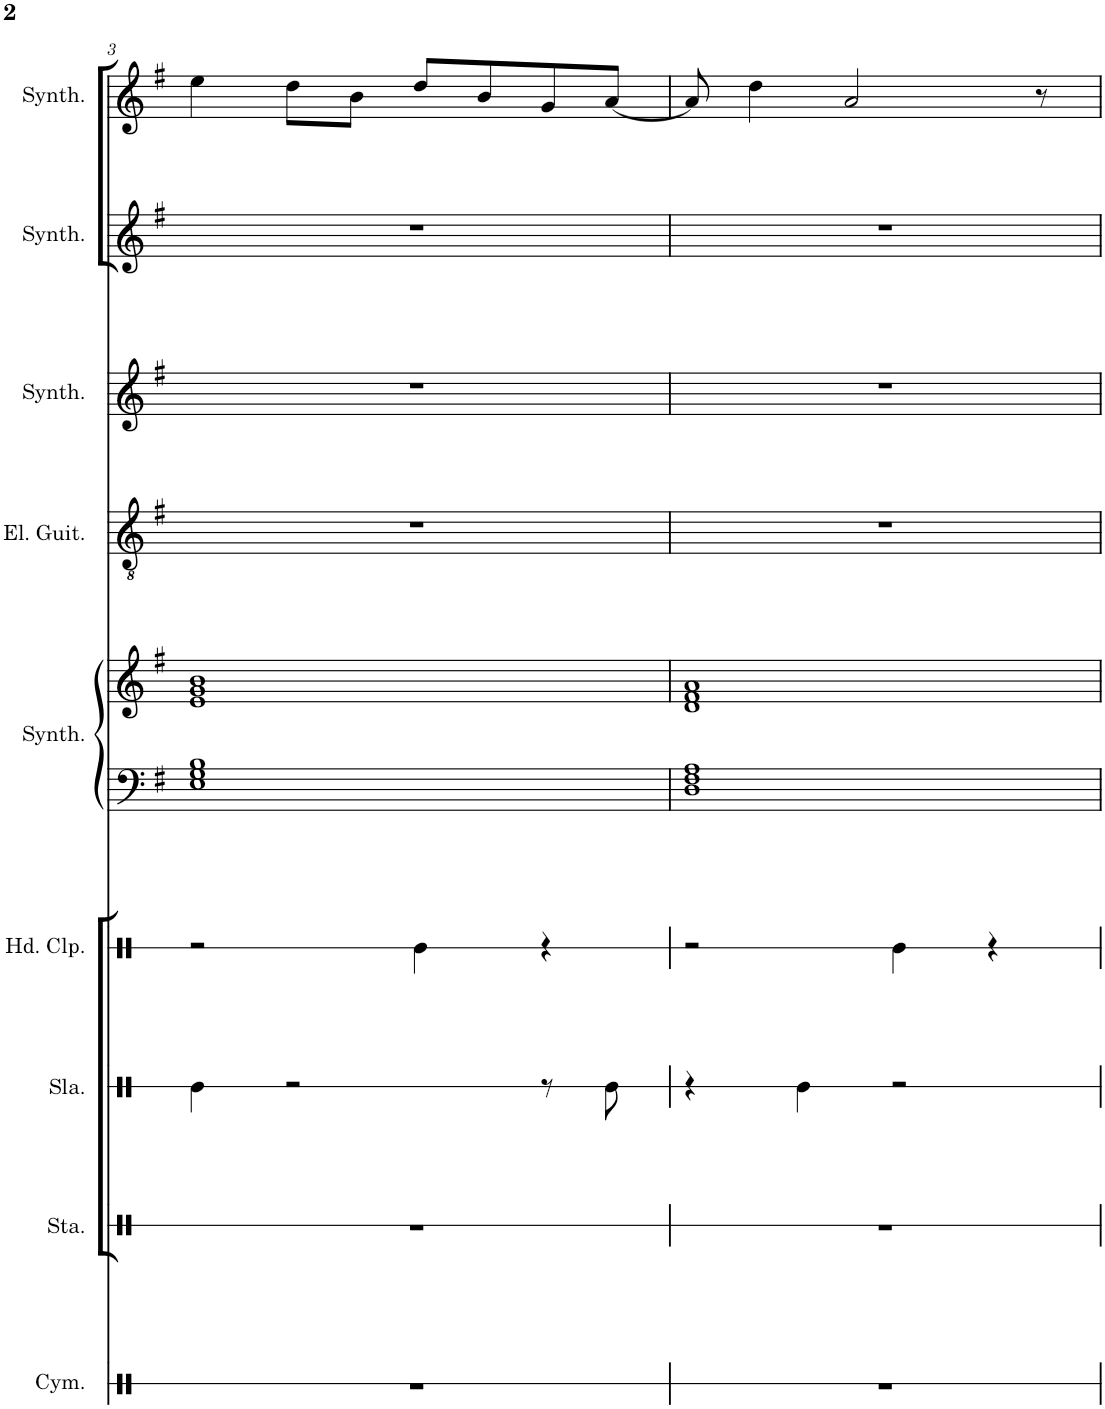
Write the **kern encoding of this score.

**kern	**kern	**kern	**kern	**kern	**kern	**kern	**kern	**kern	**kern
*part9	*part8	*part7	*part6	*part5	*part5	*part4	*part3	*part2	*part1
*staff10	*staff9	*staff8	*staff7	*staff6	*staff5	*staff4	*staff3	*staff2	*staff1
*I"Cymbal	*I"Stamp	*I"Slap	*I"Hand Clap	*I"Atmosphere Synthesizer	*	*I"Electric Guitar	*I"Pad Synthesizer	*I"Rain Synthesizer	*I"Square Synthesizer
*I'Cym.	*I'Sta.	*I'Sla.	*I'Hd. Clp.	*I'Synth.	*	*I'El. Guit.	*I'Synth.	*I'Synth.	*I'Synth.
!!LO:PB:g=z
*clefX	*clefX	*clefX	*clefX	*clefF4	*clefG2	*clefGv2	*clefG2	*clefG2	*clefG2
*k[]	*k[]	*k[]	*k[]	*k[f#]	*k[f#]	*k[f#]	*k[f#]	*k[f#]	*k[f#]
*M4/4	*M4/4	*M4/4	*M4/4	*M4/4	*M4/4	*M4/4	*M4/4	*M4/4	*M4/4
=3	=3	=3	=3	=3	=3	=3	=3	=3	=3
1r	1r	4Re\	2r	1E 1G 1B	1e 1g 1b	1r	1r	1r	4ee\
.	.	2r	.	.	.	.	.	.	8dd\L
.	.	.	.	.	.	.	.	.	8b\J
.	.	.	4Re\	.	.	.	.	.	8dd/L
.	.	.	.	.	.	.	.	.	8b/
.	.	8r	4r	.	.	.	.	.	8g/
.	.	8Re\	.	.	.	.	.	.	[8a/J
=4	=4	=4	=4	=4	=4	=4	=4	=4	=4
1r	1r	4r	2r	1D 1F# 1A	1d 1f# 1a	1r	1r	1r	8a/]
.	.	.	.	.	.	.	.	.	4dd\
.	.	4Re\	.	.	.	.	.	.	.
.	.	.	.	.	.	.	.	.	2a/
.	.	2r	4Re\	.	.	.	.	.	.
.	.	.	4r	.	.	.	.	.	.
.	.	.	.	.	.	.	.	.	8r
=	=	=	=	=	=	=	=	=	=
*-	*-	*-	*-	*-	*-	*-	*-	*-	*-
